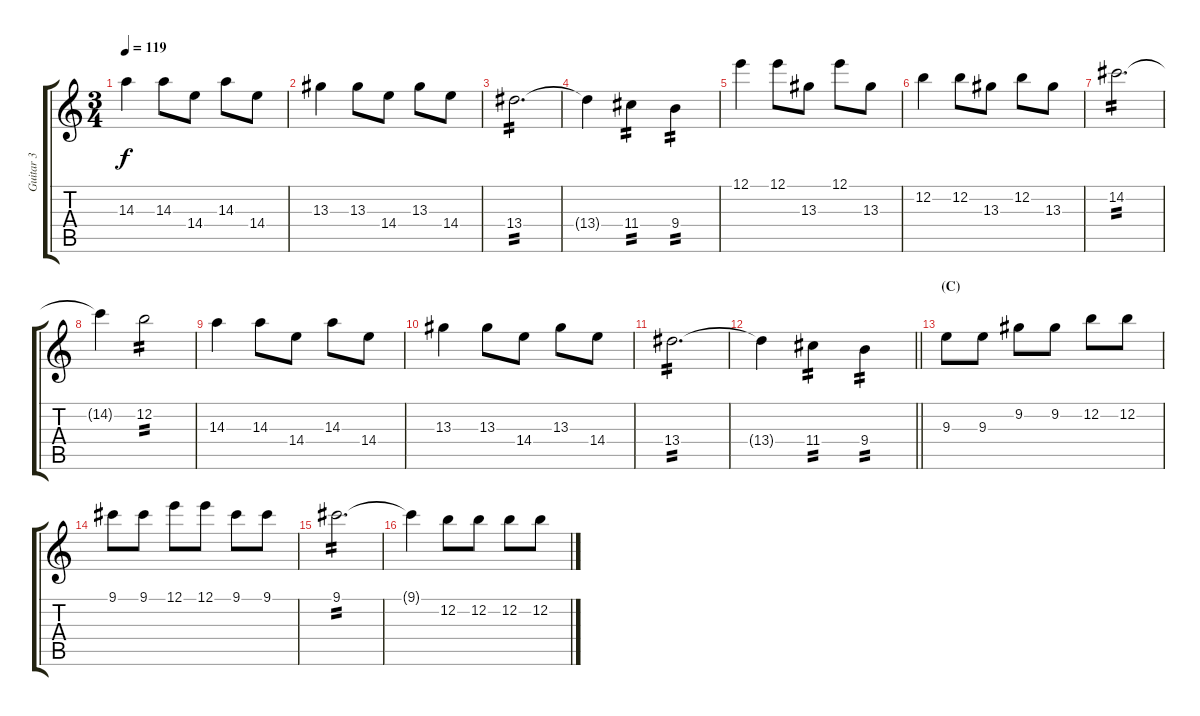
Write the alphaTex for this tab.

\track ("Guitar 3" "Guitar 3") {instrument electricguitarjazz}
\staff {score tabs}
\tuning (E4 B3 G3 D3 A2 E2) {hide}
\ts (3 4)
\tempo 119
\clef g2
\ks c
14.3.4{dy f} 14.3.8 14.4.8 14.3.8 14.4.8 |
13.3.4 13.3.8 14.4.8 13.3.8 14.4.8 |
13.4.2{d tp 2} |
13.4{t}.4 11.4.4{tp 2} 9.4.4{tp 2} |
12.1.4 12.1.8 13.3.8 12.1.8 13.3.8 |
12.2.4 12.2.8 13.3.8 12.2.8 13.3.8 |
14.2.2{d tp 2} |
14.2{t}.4 12.2.2{tp 2} |
14.3.4 14.3.8 14.4.8 14.3.8 14.4.8 |
13.3.4 13.3.8 14.4.8 13.3.8 14.4.8 |
13.4.2{d tp 2} |
\barLineRight lightlight
13.4{t}.4 11.4.4{tp 2} 9.4.4{tp 2} |
\section ("" "(C)")
9.3.8 9.3.8 9.2.8 9.2.8 12.2.8 12.2.8 |
9.1.8 9.1.8 12.1.8 12.1.8 9.1.8 9.1.8 |
9.1.2{d tp 2} |
9.1{t}.4 12.2.8 12.2.8 12.2.8 12.2.8
